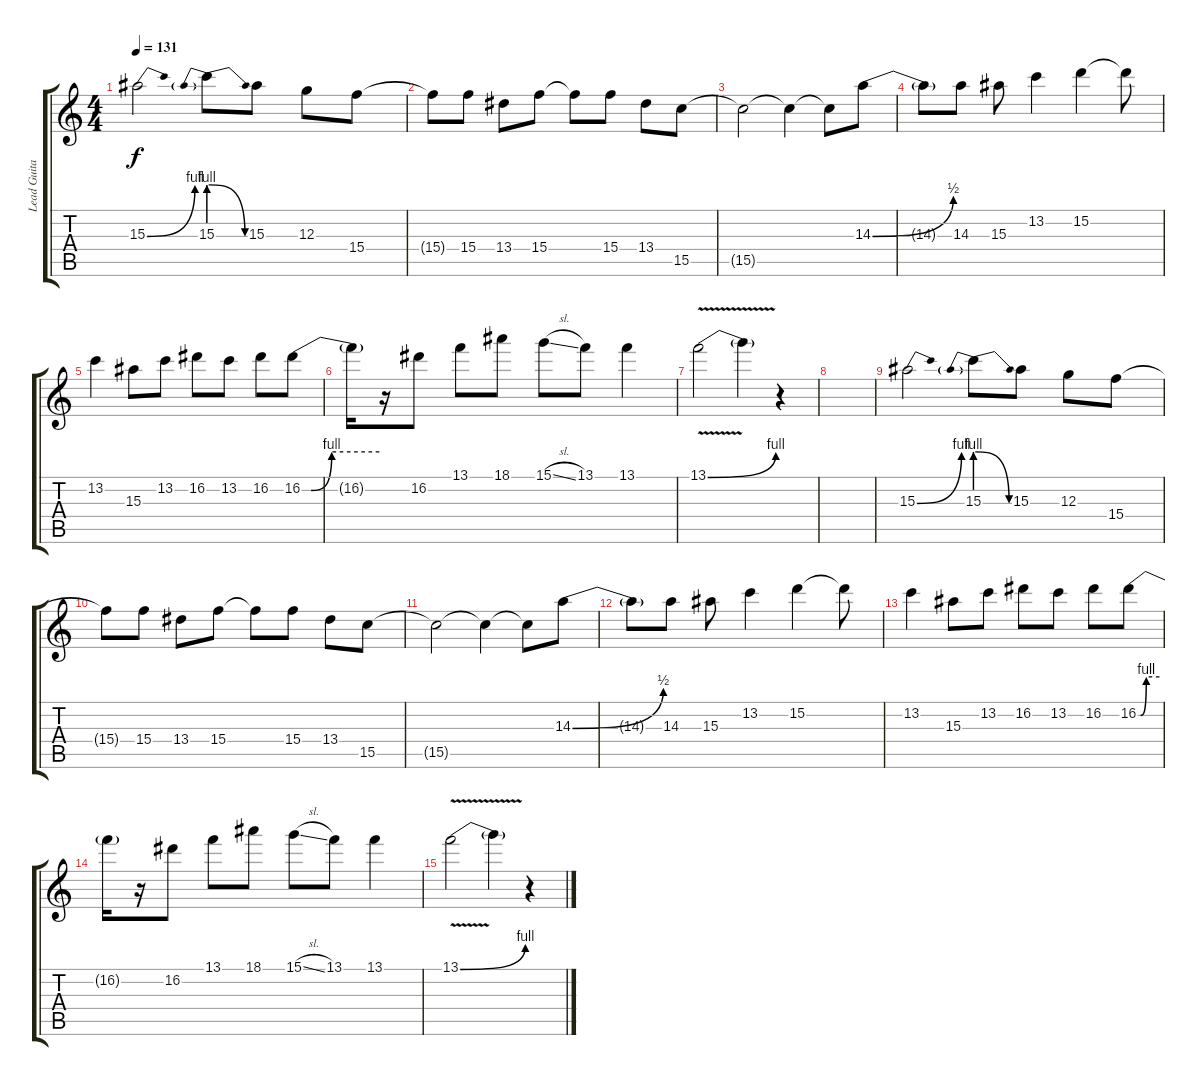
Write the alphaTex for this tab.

\track ("Lead Guitar" "Lead Guita") {instrument overdrivenguitar}
\staff {score tabs}
\tuning (E4 B3 G3 D3 A2 E2) {hide}
\ts (4 4)
\tempo 131
\clef g2
\ks c
15.3{be (bend 0 0 60 4)}.2{dy f} 15.3{be (prebendrelease 0 4 60 0)}.8 15.3.8 12.3.8 15.4.8 |
15.4{t}.8 15.4.8 13.4.8 15.4.8 15.4{t}.8 15.4.8 13.4.8 15.5.8 |
15.5{t}.2 15.5{t}.4 15.5{t}.8 14.3{be (bend 0 0 60 2)}.8 |
14.3{t}.8 14.3.8 15.3.8 13.2.4 15.2.4 15.2{t}.8 |
13.2.4 15.3.8 13.2.8 16.2.8 13.2.8 16.2.8 16.2{be (custom 0 0 7 0 23 4 60 4)}.8 |
16.2{t}.16 r.16 16.2.8 13.1.8 18.1.8 15.1{sl}.8 13.1.8 13.1.4 |
13.1{be (bend 0 0 60 4) v}.2 13.1{t}.4 r.4 |
|
15.3{be (bend 0 0 60 4)}.2 15.3{be (prebendrelease 0 4 60 0)}.8 15.3.8 12.3.8 15.4.8 |
15.4{t}.8 15.4.8 13.4.8 15.4.8 15.4{t}.8 15.4.8 13.4.8 15.5.8 |
15.5{t}.2 15.5{t}.4 15.5{t}.8 14.3{be (bend 0 0 60 2)}.8 |
14.3{t}.8 14.3.8 15.3.8 13.2.4 15.2.4 15.2{t}.8 |
13.2.4 15.3.8 13.2.8 16.2.8 13.2.8 16.2.8 16.2{be (custom 0 0 7 0 23 4 60 4)}.8 |
16.2{t}.16 r.16 16.2.8 13.1.8 18.1.8 15.1{sl}.8 13.1.8 13.1.4 |
13.1{be (bend 0 0 60 4) v}.2 13.1{t}.4 r.4
